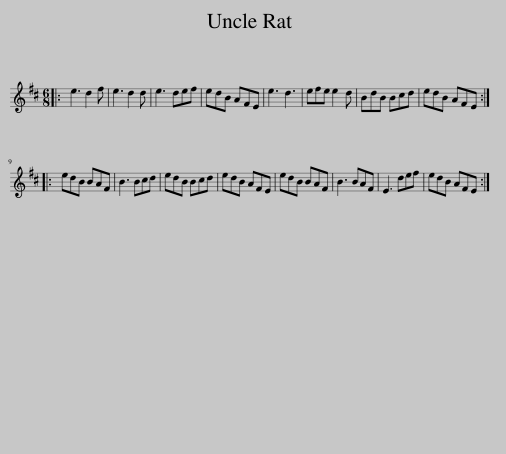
X:1
L:1/8
M:6/8
I:linebreak $
K:D
V:1 treble
V:1
|: e3 d2 f | e3 d2 d | e3 def | edB AFE | e3 d3 | %5
 efe e2 d | BdB Bcd | edB AFE ::$ edB BAF | B3 Bcd | %10
 edB Bcd | edB AFE | edB BAF | B3 BAF | E3 def | %15
 edB AFE :| %16
